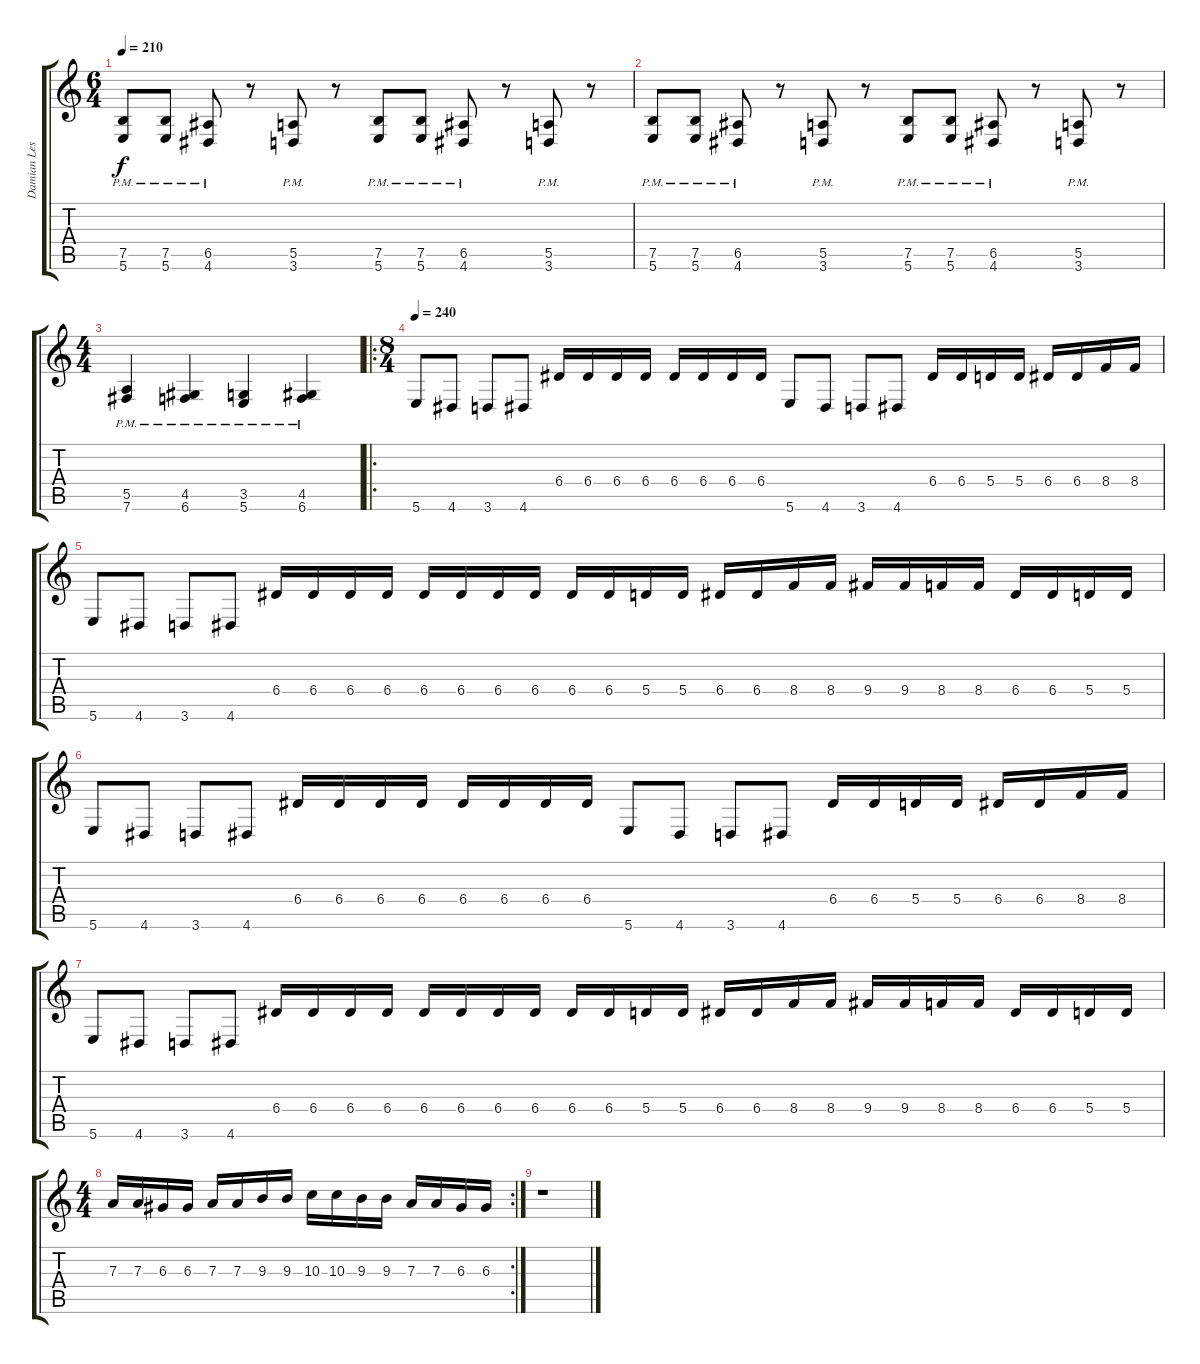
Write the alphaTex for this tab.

\track ("Damian Leski" "Damian Les") {instrument distortionguitar}
\staff {score tabs}
\tuning (B3 Gb3 D3 A2 E2 B1) {hide}
\ts (6 4)
\tempo 210
\clef g2
\ks c
(7.5{pm} 5.6{pm}).8{dy f} (7.5{pm} 5.6{pm}).8 (6.5{pm} 4.6{pm}).8 r.8 (5.5{pm} 3.6{pm}).8 r.8 (7.5{pm} 5.6{pm}).8 (7.5{pm} 5.6{pm}).8 (6.5{pm} 4.6{pm}).8 r.8 (5.5{pm} 3.6{pm}).8 r.8 |
(7.5{pm} 5.6{pm}).8 (7.5{pm} 5.6{pm}).8 (6.5{pm} 4.6{pm}).8 r.8 (5.5{pm} 3.6{pm}).8 r.8 (7.5{pm} 5.6{pm}).8 (7.5{pm} 5.6{pm}).8 (6.5{pm} 4.6{pm}).8 r.8 (5.5{pm} 3.6{pm}).8 r.8 |
\ts (4 4)
(5.5{pm} 7.6{pm}).4 (4.5{pm} 6.6{pm}).4 (3.5{pm} 5.6{pm}).4 (4.5{pm} 6.6{pm}).4 |
\ro
\ts (8 4)
\tempo 240
5.6.8 4.6.8 3.6.8 4.6.8 6.4.16 6.4.16 6.4.16 6.4.16 6.4.16 6.4.16 6.4.16 6.4.16 5.6.8 4.6.8 3.6.8 4.6.8 6.4.16 6.4.16 5.4.16 5.4.16 6.4.16 6.4.16 8.4.16 8.4.16 |
5.6.8 4.6.8 3.6.8 4.6.8 6.4.16 6.4.16 6.4.16 6.4.16 6.4.16 6.4.16 6.4.16 6.4.16 6.4.16 6.4.16 5.4.16 5.4.16 6.4.16 6.4.16 8.4.16 8.4.16 9.4.16 9.4.16 8.4.16 8.4.16 6.4.16 6.4.16 5.4.16 5.4.16 |
5.6.8 4.6.8 3.6.8 4.6.8 6.4.16 6.4.16 6.4.16 6.4.16 6.4.16 6.4.16 6.4.16 6.4.16 5.6.8 4.6.8 3.6.8 4.6.8 6.4.16 6.4.16 5.4.16 5.4.16 6.4.16 6.4.16 8.4.16 8.4.16 |
5.6.8 4.6.8 3.6.8 4.6.8 6.4.16 6.4.16 6.4.16 6.4.16 6.4.16 6.4.16 6.4.16 6.4.16 6.4.16 6.4.16 5.4.16 5.4.16 6.4.16 6.4.16 8.4.16 8.4.16 9.4.16 9.4.16 8.4.16 8.4.16 6.4.16 6.4.16 5.4.16 5.4.16 |
\rc 2
\ts (4 4)
7.3.16 7.3.16 6.3.16 6.3.16 7.3.16 7.3.16 9.3.16 9.3.16 10.3.16 10.3.16 9.3.16 9.3.16 7.3.16 7.3.16 6.3.16 6.3.16 |
r.1
